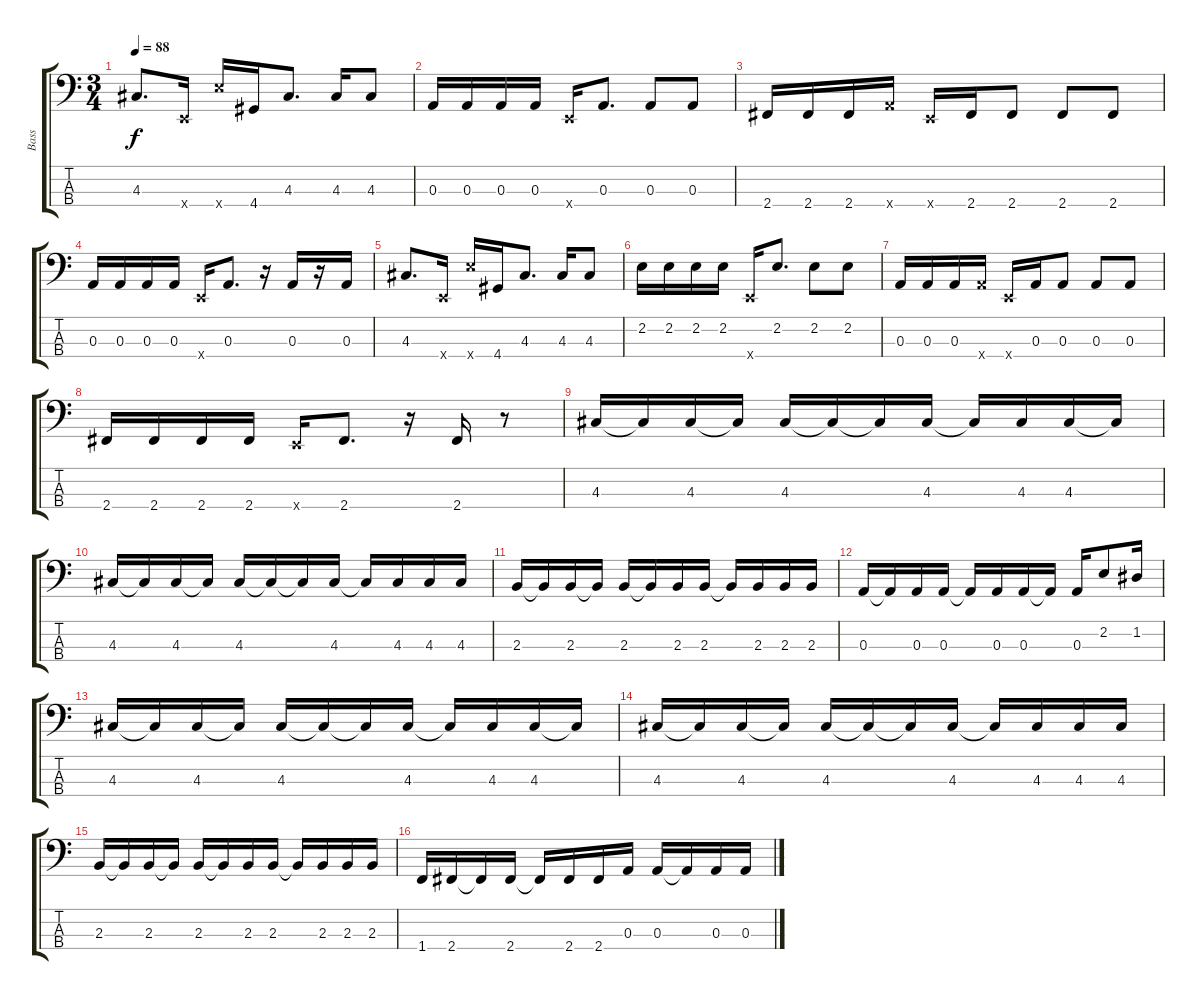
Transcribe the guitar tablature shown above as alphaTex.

\track ("Bass" "Bass") {instrument electricbasspick}
\staff {score tabs}
\tuning (G2 D2 A1 E1) {hide}
\ts (3 4)
\tempo 88
\clef f4
\ks c
4.3.8{d dy f} 0.4{x}.16 12.4{x}.16 4.4.16 4.3.8{d} 4.3.16 4.3.8 |
0.3.16 0.3.16 0.3.16 0.3.16 0.4{x}.16 0.3.8{d} 0.3.8 0.3.8 |
2.4.16 2.4.16 2.4.16 5.4{x}.16 0.4{x}.16 2.4.16 2.4.8 2.4.8 2.4.8 |
0.3.16 0.3.16 0.3.16 0.3.16 0.4{x}.16 0.3.8{d} r.16 0.3.16 r.16 0.3.16 |
4.3.8{d} 0.4{x}.16 12.4{x}.16 4.4.16 4.3.8{d} 4.3.16 4.3.8 |
2.2.16 2.2.16 2.2.16 2.2.16 0.4{x}.16 2.2.8{d} 2.2.8 2.2.8 |
0.3.16 0.3.16 0.3.16 5.4{x}.16 0.4{x}.16 0.3.16 0.3.8 0.3.8 0.3.8 |
2.4.16 2.4.16 2.4.16 2.4.16 0.4{x}.16 2.4.8{d} r.16 2.4.16 r.8 |
4.3.16 4.3{t}.16 4.3.16 4.3{t}.16 4.3.16 4.3{t}.16 4.3{t}.16 4.3.16 4.3{t}.16 4.3.16 4.3.16 4.3{t}.16 |
4.3.16 4.3{t}.16 4.3.16 4.3{t}.16 4.3.16 4.3{t}.16 4.3{t}.16 4.3.16 4.3{t}.16 4.3.16 4.3.16 4.3.16 |
2.3.16 2.3{t}.16 2.3.16 2.3{t}.16 2.3.16 2.3{t}.16 2.3.16 2.3.16 2.3{t}.16 2.3.16 2.3.16 2.3.16 |
0.3.16 0.3{t}.16 0.3.16 0.3.16 0.3{t}.16 0.3.16 0.3.16 0.3{t}.16 0.3.16 2.2.8 1.2.16 |
4.3.16 4.3{t}.16 4.3.16 4.3{t}.16 4.3.16 4.3{t}.16 4.3{t}.16 4.3.16 4.3{t}.16 4.3.16 4.3.16 4.3{t}.16 |
4.3.16 4.3{t}.16 4.3.16 4.3{t}.16 4.3.16 4.3{t}.16 4.3{t}.16 4.3.16 4.3{t}.16 4.3.16 4.3.16 4.3.16 |
2.3.16 2.3{t}.16 2.3.16 2.3{t}.16 2.3.16 2.3{t}.16 2.3.16 2.3.16 2.3{t}.16 2.3.16 2.3.16 2.3.16 |
1.4.16 2.4.16 2.4{t}.16 2.4.16 2.4{t}.16 2.4.16 2.4.16 0.3.16 0.3.16 0.3{t}.16 0.3.16 0.3.16
